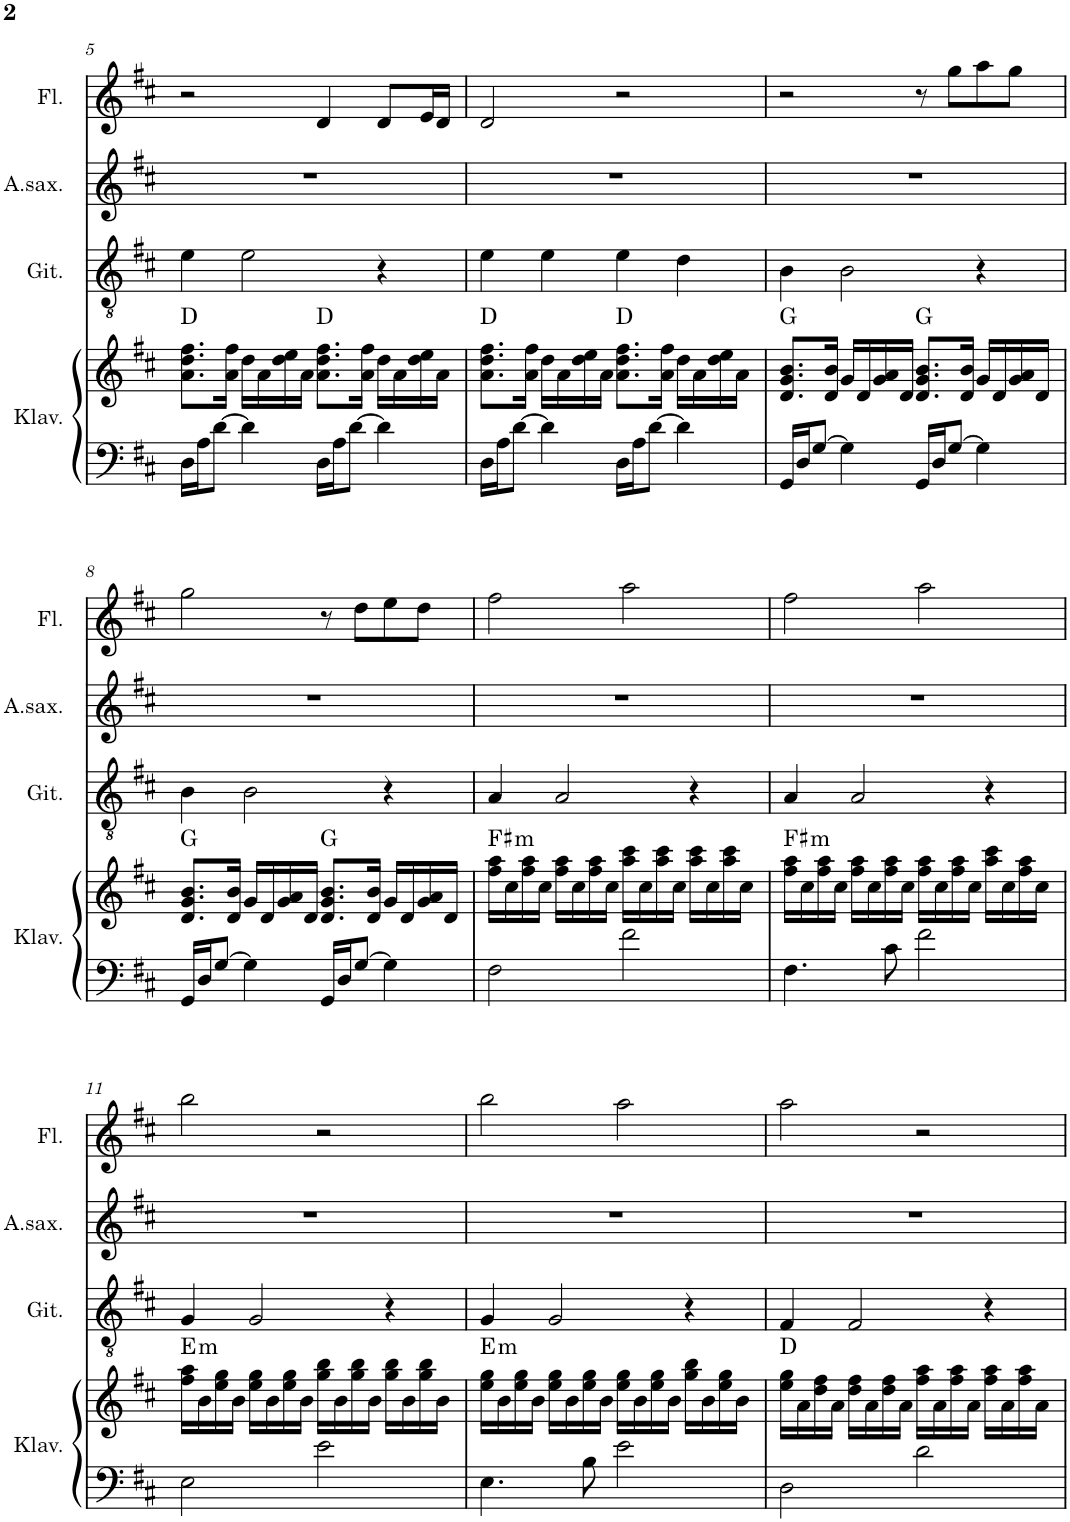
**kern	**kern	**harte	**kern	**kern	**kern
*part4	*part4	*part4	*part3	*part2	*part1
*staff5	*staff4	*	*staff3	*staff2	*staff1
*I"Klavier	*	*	*I"Akustische Gitarre	*I"Altsaxophon	*I"Flöte
*I'Klav.	*	*	*I'Git.	*I'A.sax.	*I'Fl.
!!LO:PB:g=z
*clefF4	*clefG2	*	*clefGv2	*clefG2	*clefG2
*	*	*	*	*ITrd5c9	*
*k[f#c#]	*k[f#c#]	*	*k[f#c#]	*k[f#c#]	*k[f#c#]
*M4/4	*M4/4	*	*M4/4	*M4/4	*M4/4
=5	=5	=5	=5	=5	=5
16D\LL	8.a\ 8.dd\ 8.ff#\L	D:maj	4e\	1r	2r
16A\J	.	.	.	.	.
[8d\J	.	.	.	.	.
.	16a\ 16ff#\Jk	.	.	.	.
4d\]	16dd\LL	.	2e\	.	.
.	16a\	.	.	.	.
.	16dd\ 16ee\	.	.	.	.
.	16a\JJ	.	.	.	.
16D\LL	8.a\ 8.dd\ 8.ff#\L	D:maj	.	.	4d/
16A\J	.	.	.	.	.
[8d\J	.	.	.	.	.
.	16a\ 16ff#\Jk	.	.	.	.
4d\]	16dd\LL	.	4r	.	8d/L
.	16a\	.	.	.	.
.	16dd\ 16ee\	.	.	.	16e/L
.	16a\JJ	.	.	.	16d/JJ
=6	=6	=6	=6	=6	=6
16D\LL	8.a\ 8.dd\ 8.ff#\L	D:maj	4e\	1r	2d/
16A\J	.	.	.	.	.
[8d\J	.	.	.	.	.
.	16a\ 16ff#\Jk	.	.	.	.
4d\]	16dd\LL	.	4e\	.	.
.	16a\	.	.	.	.
.	16dd\ 16ee\	.	.	.	.
.	16a\JJ	.	.	.	.
16D\LL	8.a\ 8.dd\ 8.ff#\L	D:maj	4e\	.	2r
16A\J	.	.	.	.	.
[8d\J	.	.	.	.	.
.	16a\ 16ff#\Jk	.	.	.	.
4d\]	16dd\LL	.	4d\	.	.
.	16a\	.	.	.	.
.	16dd\ 16ee\	.	.	.	.
.	16a\JJ	.	.	.	.
=7	=7	=7	=7	=7	=7
16GG/LL	8.d/ 8.g/ 8.b/L	G:maj	4B\	1r	2r
16D/J	.	.	.	.	.
[8G/J	.	.	.	.	.
.	16d/ 16b/Jk	.	.	.	.
4G\]	16g/LL	.	2B\	.	.
.	16d/	.	.	.	.
.	16g/ 16a/	.	.	.	.
.	16d/JJ	.	.	.	.
16GG/LL	8.d/ 8.g/ 8.b/L	G:maj	.	.	8r
16D/J	.	.	.	.	.
[8G/J	.	.	.	.	8gg\L
.	16d/ 16b/Jk	.	.	.	.
4G\]	16g/LL	.	4r	.	8aa\
.	16d/	.	.	.	.
.	16g/ 16a/	.	.	.	8gg\J
.	16d/JJ	.	.	.	.
!!LO:LB:g=z
=8	=8	=8	=8	=8	=8
16GG/LL	8.d/ 8.g/ 8.b/L	G:maj	4B\	1r	2gg\
16D/J	.	.	.	.	.
[8G/J	.	.	.	.	.
.	16d/ 16b/Jk	.	.	.	.
4G\]	16g/LL	.	2B\	.	.
.	16d/	.	.	.	.
.	16g/ 16a/	.	.	.	.
.	16d/JJ	.	.	.	.
16GG/LL	8.d/ 8.g/ 8.b/L	G:maj	.	.	8r
16D/J	.	.	.	.	.
[8G/J	.	.	.	.	8dd\L
.	16d/ 16b/Jk	.	.	.	.
4G\]	16g/LL	.	4r	.	8ee\
.	16d/	.	.	.	.
.	16g/ 16a/	.	.	.	8dd\J
.	16d/JJ	.	.	.	.
=9	=9	=9	=9	=9	=9
!	!	!LO:H:kt=m	!	!	!
2F#\	16ff#\ 16aa\LL	F#:min	4A/	1r	2ff#\
.	16cc#\	.	.	.	.
.	16ff#\ 16aa\	.	.	.	.
.	16cc#\JJ	.	.	.	.
.	16ff#\ 16aa\LL	.	2A/	.	.
.	16cc#\	.	.	.	.
.	16ff#\ 16aa\	.	.	.	.
.	16cc#\JJ	.	.	.	.
2f#\	16aa\ 16ccc#\LL	.	.	.	2aa\
.	16cc#\	.	.	.	.
.	16aa\ 16ccc#\	.	.	.	.
.	16cc#\JJ	.	.	.	.
.	16aa\ 16ccc#\LL	.	4r	.	.
.	16cc#\	.	.	.	.
.	16aa\ 16ccc#\	.	.	.	.
.	16cc#\JJ	.	.	.	.
=10	=10	=10	=10	=10	=10
!	!	!LO:H:kt=m	!	!	!
4.F#\	16ff#\ 16aa\LL	F#:min	4A/	1r	2ff#\
.	16cc#\	.	.	.	.
.	16ff#\ 16aa\	.	.	.	.
.	16cc#\JJ	.	.	.	.
.	16ff#\ 16aa\LL	.	2A/	.	.
.	16cc#\	.	.	.	.
8c#\	16ff#\ 16aa\	.	.	.	.
.	16cc#\JJ	.	.	.	.
2f#\	16ff#\ 16aa\LL	.	.	.	2aa\
.	16cc#\	.	.	.	.
.	16ff#\ 16aa\	.	.	.	.
.	16cc#\JJ	.	.	.	.
.	16aa\ 16ccc#\LL	.	4r	.	.
.	16cc#\	.	.	.	.
.	16ff#\ 16aa\	.	.	.	.
.	16cc#\JJ	.	.	.	.
!!LO:LB:g=z
=11	=11	=11	=11	=11	=11
!	!	!LO:H:kt=m	!	!	!
2E\	16ff#\ 16aa\LL	E:min	4G/	1r	2bb\
.	16b\	.	.	.	.
.	16ee\ 16gg\	.	.	.	.
.	16b\JJ	.	.	.	.
.	16ee\ 16gg\LL	.	2G/	.	.
.	16b\	.	.	.	.
.	16ee\ 16gg\	.	.	.	.
.	16b\JJ	.	.	.	.
2e\	16gg\ 16bb\LL	.	.	.	2r
.	16b\	.	.	.	.
.	16gg\ 16bb\	.	.	.	.
.	16b\JJ	.	.	.	.
.	16gg\ 16bb\LL	.	4r	.	.
.	16b\	.	.	.	.
.	16gg\ 16bb\	.	.	.	.
.	16b\JJ	.	.	.	.
=12	=12	=12	=12	=12	=12
!	!	!LO:H:kt=m	!	!	!
4.E\	16ee\ 16gg\LL	E:min	4G/	1r	2bb\
.	16b\	.	.	.	.
.	16ee\ 16gg\	.	.	.	.
.	16b\JJ	.	.	.	.
.	16ee\ 16gg\LL	.	2G/	.	.
.	16b\	.	.	.	.
8B\	16ee\ 16gg\	.	.	.	.
.	16b\JJ	.	.	.	.
2e\	16ee\ 16gg\LL	.	.	.	2aa\
.	16b\	.	.	.	.
.	16ee\ 16gg\	.	.	.	.
.	16b\JJ	.	.	.	.
.	16gg\ 16bb\LL	.	4r	.	.
.	16b\	.	.	.	.
.	16ee\ 16gg\	.	.	.	.
.	16b\JJ	.	.	.	.
=13	=13	=13	=13	=13	=13
2D\	16ee\ 16gg\LL	D:maj	4F#/	1r	2aa\
.	16a\	.	.	.	.
.	16dd\ 16ff#\	.	.	.	.
.	16a\JJ	.	.	.	.
.	16dd\ 16ff#\LL	.	2F#/	.	.
.	16a\	.	.	.	.
.	16dd\ 16ff#\	.	.	.	.
.	16a\JJ	.	.	.	.
2d\	16ff#\ 16aa\LL	.	.	.	2r
.	16a\	.	.	.	.
.	16ff#\ 16aa\	.	.	.	.
.	16a\JJ	.	.	.	.
.	16ff#\ 16aa\LL	.	4r	.	.
.	16a\	.	.	.	.
.	16ff#\ 16aa\	.	.	.	.
.	16a\JJ	.	.	.	.
=	=	=	=	=	=
*-	*-	*-	*-	*-	*-
